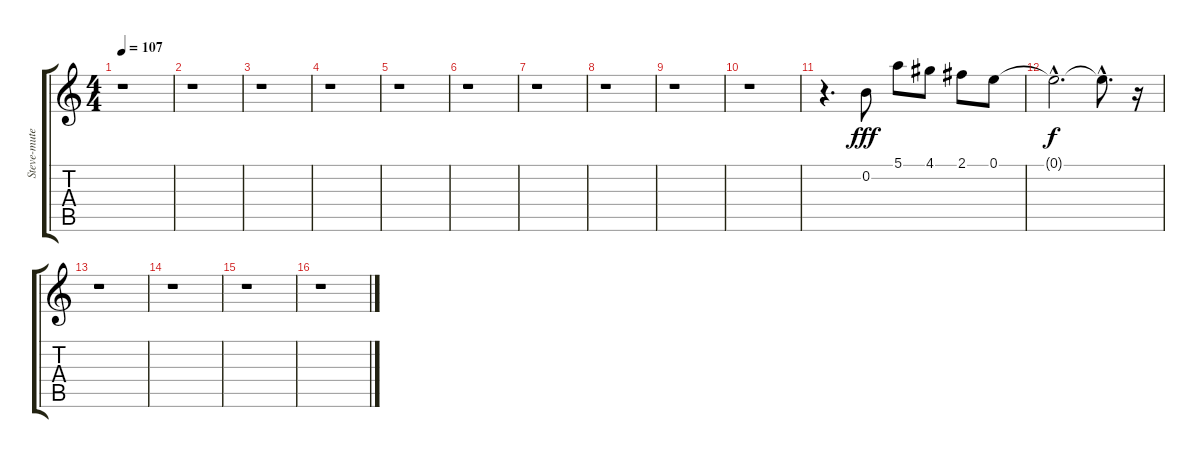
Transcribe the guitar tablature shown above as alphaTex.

\track ("Steve-mute" "Steve-mute") {instrument electricbasspick}
\staff {score tabs}
\tuning (E4 B3 G3 D3 A2 E2) {hide}
\ts (4 4)
\tempo 107
\clef g2
\ks c
r.1{dy fff} |
r.1 |
r.1 |
r.1 |
r.1 |
r.1 |
r.1 |
r.1 |
r.1 |
r.1 |
r.4{d} 0.2.8 5.1.8 4.1.8 2.1.8 0.1.8 |
0.1{hac t}.2{d dy f} 0.1{hac t}.8{d} r.16 |
r.1 |
r.1 |
r.1 |
r.1
